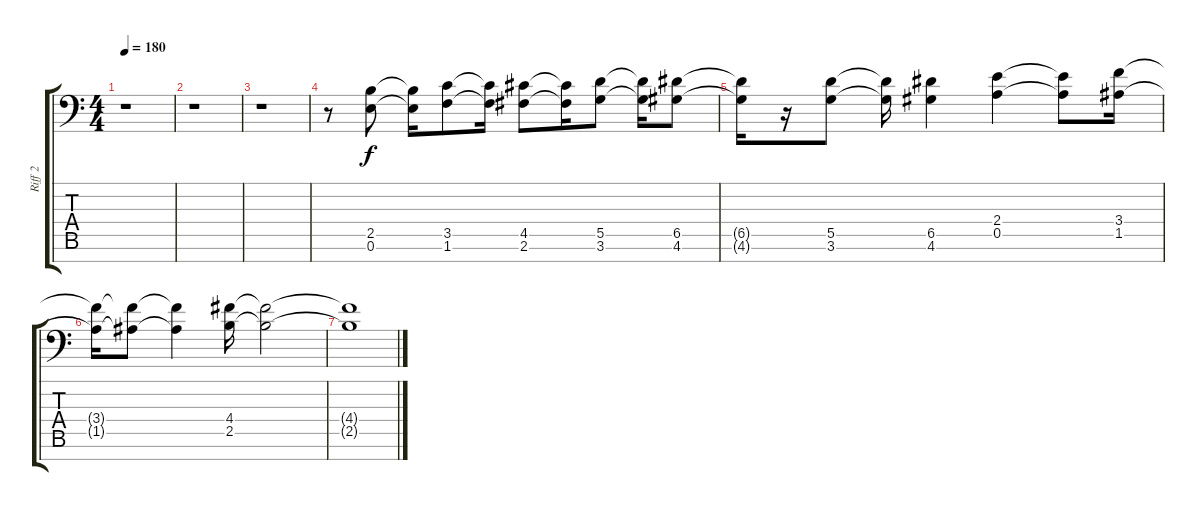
\track ("Riff 2" "Riff 2") {instrument distortionguitar}
\staff {score tabs}
\tuning (E4 B3 G3 D3 A2 E2 C-1) {hide}
\ts (4 4)
\tempo 180
\clef f4
\ks c
r.1{dy f} |
r.1 |
r.1 |
r.8 (2.5 0.6).8 (2.5{t} 0.6{t}).16 (3.5 1.6).8 (3.5{t} 1.6{t}).16 (4.5 2.6).8 (4.5{t} 2.6{t}).16 (5.5 3.6).8 (5.5{t} 3.6{t}).16 (6.5 4.6).8 |
(6.5{t} 4.6{t}).16 r.16 (5.5 3.6).8 (5.5{t} 3.6{t}).16 (6.5 4.6).4 (2.4 0.5).4 (2.4{t} 0.5{t}).8 (3.4 1.5).16 |
(3.4{t} 1.5{t}).16 (3.4{t} 1.5{t}).8 (3.4{t} 1.5{t}).4 (4.4 2.5).16 (4.4{t} 2.5{t}).2 |
(4.4{t} 2.5{t}).1
